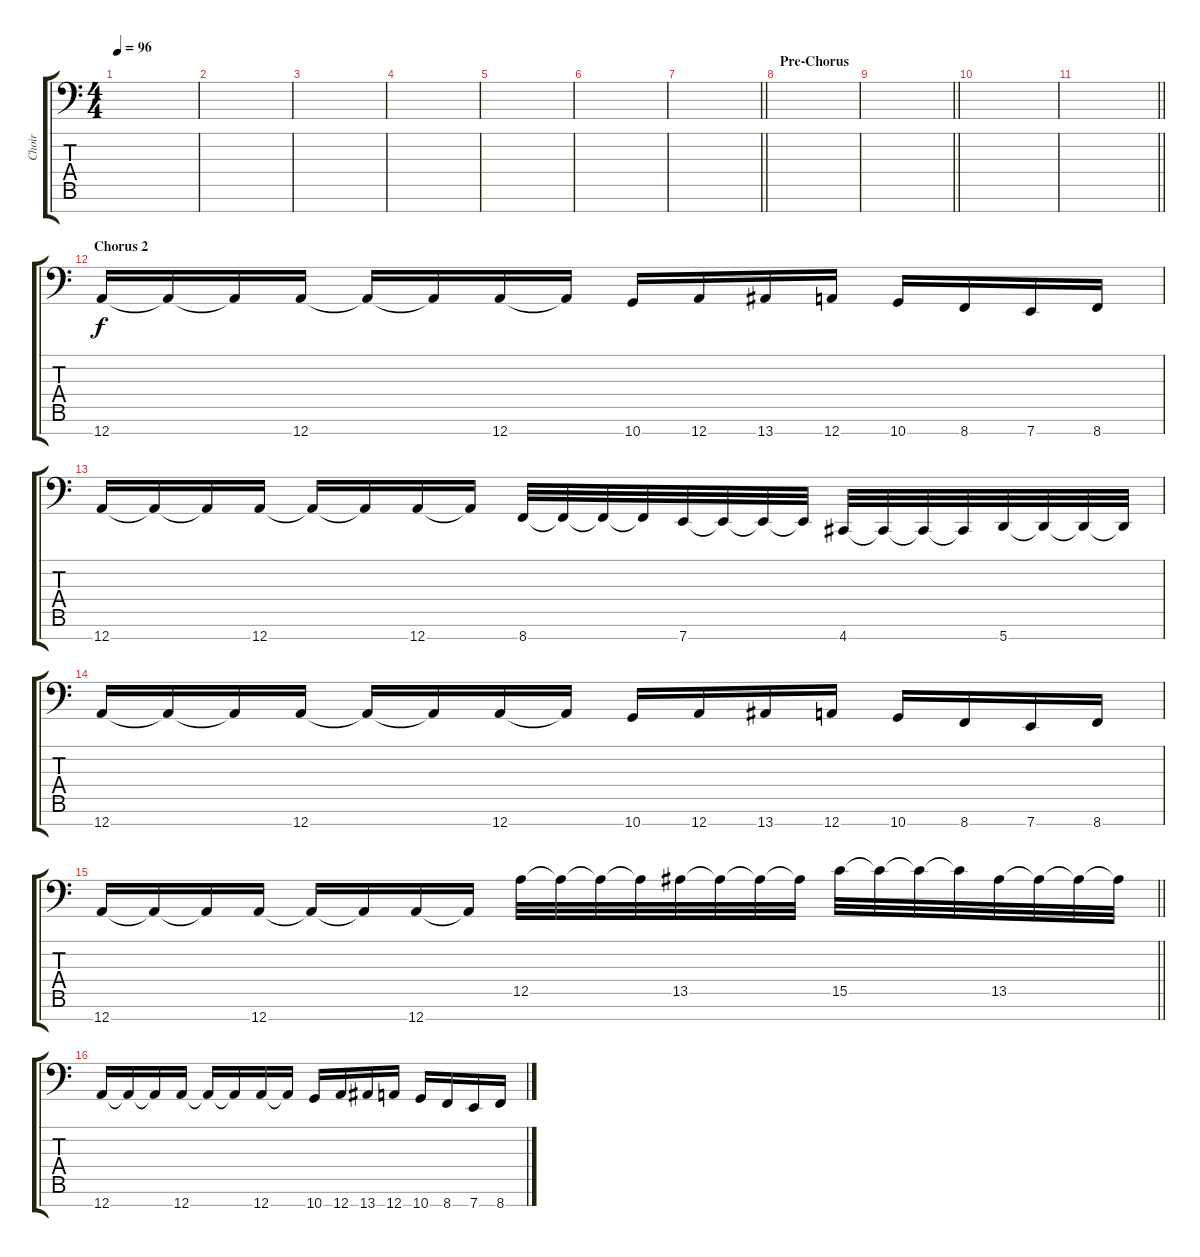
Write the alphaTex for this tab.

\track ("Choir" "Choir") {instrument choiraahs}
\staff {score tabs}
\tuning (E4 B3 G3 D3 A2 E2 A1) {hide}
\ts (4 4)
\tempo 96
\clef f4
\ks c
|
|
|
|
|
|
\barLineRight lightlight
|
\section ("" "Pre-Chorus")
|
\barLineRight lightlight
|
|
\barLineRight lightlight
|
\section ("" "Chorus 2")
12.7.16 12.7{t}.16 12.7{t}.16 12.7.16 12.7{t}.16 12.7{t}.16 12.7.16 12.7{t}.16 10.7.16 12.7.16 13.7.16 12.7.16 10.7.16 8.7.16 7.7.16 8.7.16 |
12.7.16 12.7{t}.16 12.7{t}.16 12.7.16 12.7{t}.16 12.7{t}.16 12.7.16 12.7{t}.16 8.7.32 8.7{t}.32 8.7{t}.32 8.7{t}.32 7.7.32 7.7{t}.32 7.7{t}.32 7.7{t}.32 4.7.32 4.7{t}.32 4.7{t}.32 4.7{t}.32 5.7.32 5.7{t}.32 5.7{t}.32 5.7{t}.32 |
12.7.16 12.7{t}.16 12.7{t}.16 12.7.16 12.7{t}.16 12.7{t}.16 12.7.16 12.7{t}.16 10.7.16 12.7.16 13.7.16 12.7.16 10.7.16 8.7.16 7.7.16 8.7.16 |
\barLineRight lightlight
12.7.16 12.7{t}.16 12.7{t}.16 12.7.16 12.7{t}.16 12.7{t}.16 12.7.16 12.7{t}.16 12.5.32 12.5{t}.32 12.5{t}.32 12.5{t}.32 13.5.32 13.5{t}.32 13.5{t}.32 13.5{t}.32 15.5.32 15.5{t}.32 15.5{t}.32 15.5{t}.32 13.5.32 13.5{t}.32 13.5{t}.32 13.5{t}.32 |
12.7.16 12.7{t}.16 12.7{t}.16 12.7.16 12.7{t}.16 12.7{t}.16 12.7.16 12.7{t}.16 10.7.16 12.7.16 13.7.16 12.7.16 10.7.16 8.7.16 7.7.16 8.7.16
